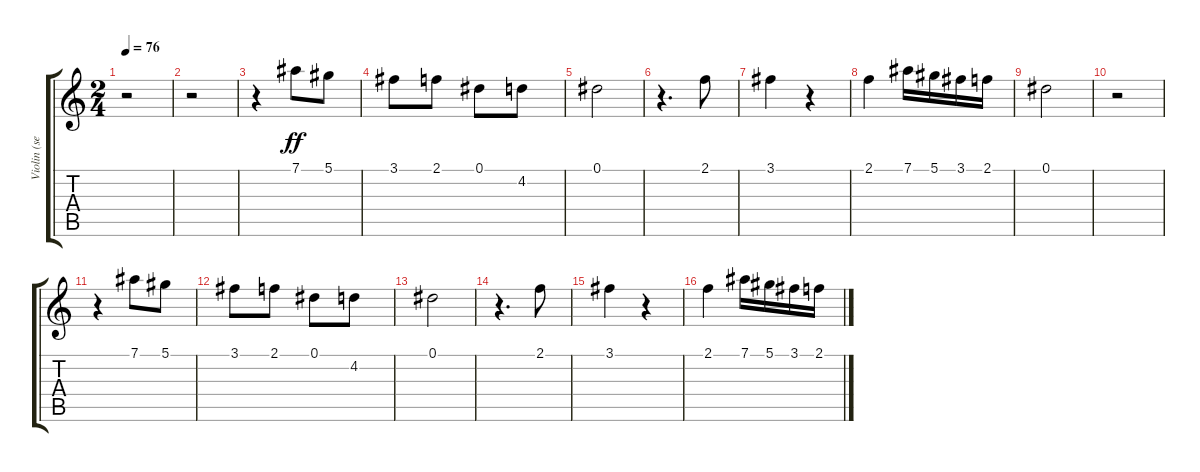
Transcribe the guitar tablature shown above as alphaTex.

\track ("Violin (section)" "Violin (se") {instrument stringensemble1}
\staff {score tabs}
\tuning (Eb5 Bb4 Gb4 Db4 Ab3 Eb3) {hide}
\ts (2 4)
\tempo 76
\clef g2
\ks c
r.2{dy ff} |
r.2 |
r.4 7.1.8 5.1.8 |
3.1.8 2.1.8 0.1.8 4.2.8 |
0.1.2 |
r.4{d} 2.1.8 |
3.1.4 r.4 |
2.1.4 7.1.16 5.1.16 3.1.16 2.1.16 |
0.1.2 |
r.2 |
r.4 7.1.8 5.1.8 |
3.1.8 2.1.8 0.1.8 4.2.8 |
0.1.2 |
r.4{d} 2.1.8 |
3.1.4 r.4 |
2.1.4 7.1.16 5.1.16 3.1.16 2.1.16
